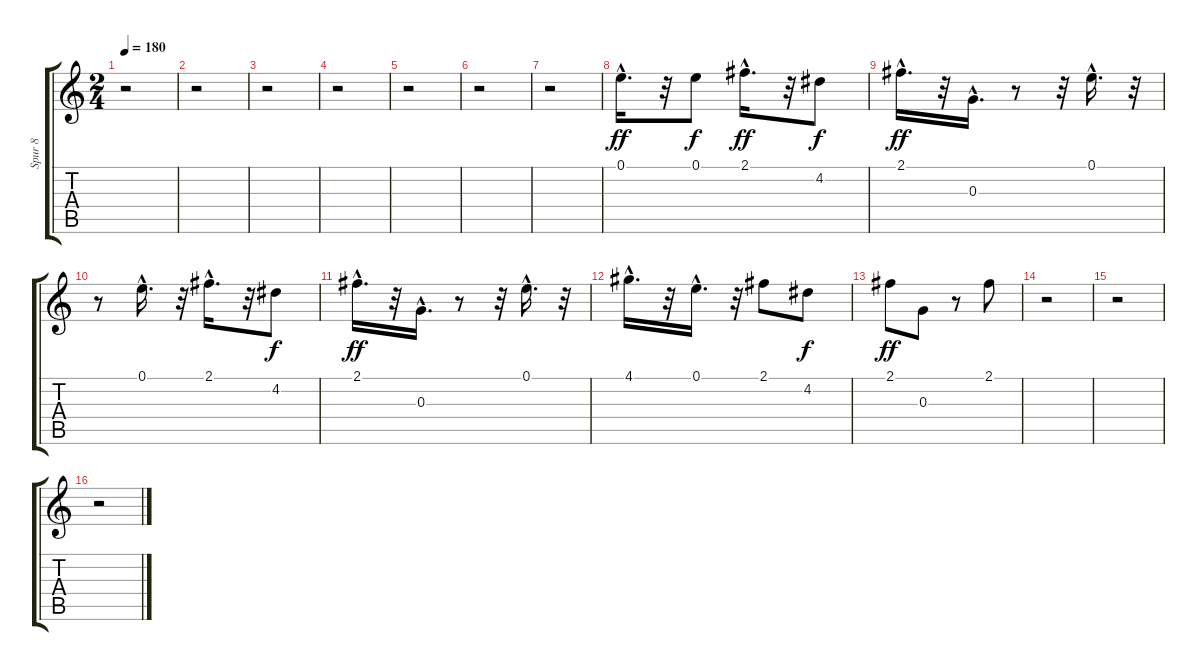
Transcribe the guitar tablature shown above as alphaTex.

\track ("Spur 8" "Spur 8") {instrument acousticguitarnylon}
\staff {score tabs}
\tuning (E4 B3 G3 D3 A2 E2) {hide}
\ts (2 4)
\tempo 180
\clef g2
\ks c
r.2{dy f} |
r.2 |
r.2 |
r.2 |
r.2 |
r.2 |
r.2 |
0.1{hac}.16{d dy ff} r.32 0.1.8{dy f} 2.1{hac}.16{d dy ff} r.32 4.2.8{dy f} |
2.1{hac}.16{d dy ff} r.32 0.3{hac}.16{d} r.8 r.32 0.1{hac}.16{d} r.32 |
r.8 0.1{hac}.16{d} r.32 2.1{hac}.16{d} r.32 4.2.8{dy f} |
2.1{hac}.16{d dy ff} r.32 0.3{hac}.16{d} r.8 r.32 0.1{hac}.16{d} r.32 |
4.1{hac}.16{d} r.32 0.1{hac}.16{d} r.32 2.1.8 4.2.8{dy f} |
2.1.8{dy ff} 0.3.8 r.8 2.1.8 |
r.2 |
r.2 |
r.2
